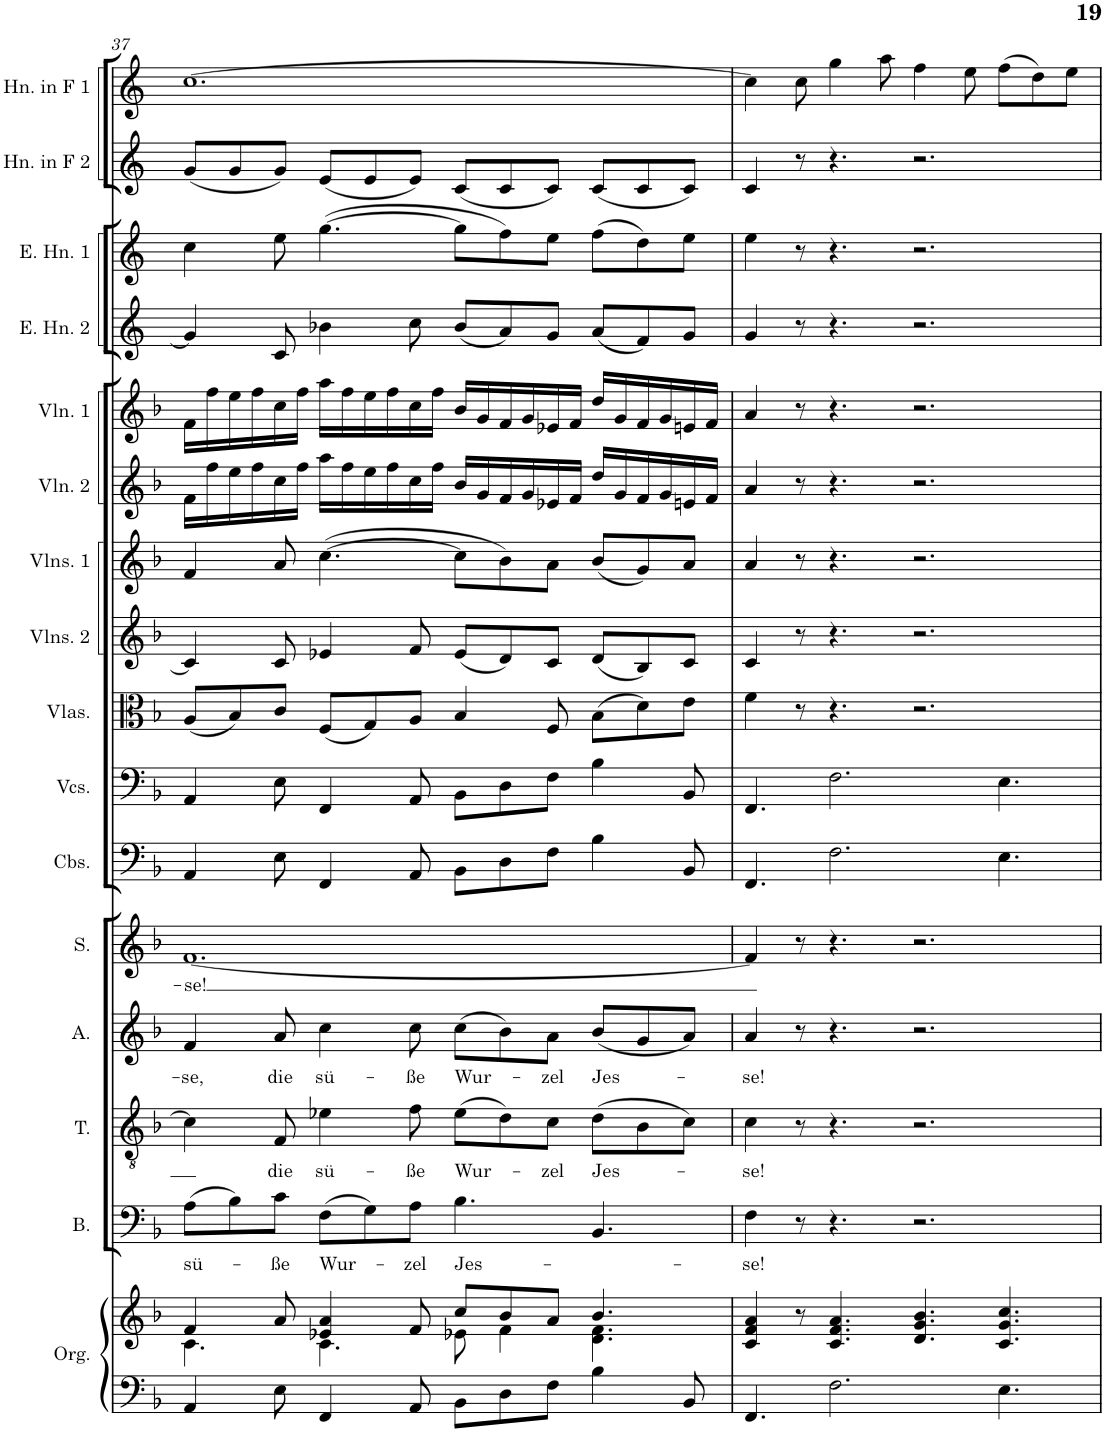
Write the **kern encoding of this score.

**kern	**kern	**kern	**text	**kern	**text	**kern	**text	**kern	**text	**kern	**kern	**kern	**kern	**kern	**kern	**kern	**kern	**kern	**kern	**kern
*part16	*part16	*part15	*part15	*part14	*part14	*part13	*part13	*part12	*part12	*part11	*part10	*part9	*part8	*part7	*part6	*part5	*part4	*part3	*part2	*part1
*staff17	*staff16	*staff15	*staff15	*staff14	*staff14	*staff13	*staff13	*staff12	*staff12	*staff11	*staff10	*staff9	*staff8	*staff7	*staff6	*staff5	*staff4	*staff3	*staff2	*staff1
*I"Organ	*	*I"Bass	*	*I"Tenor	*	*I"Alto	*	*I"Soprano	*	*I"Contrabasses	*I"Violoncellos	*I"Violas	*I"Violins 2	*I"Violins 1	*I"Solo Violin 2	*I"Solo Violin 1	*I"English Horn 2	*I"English Horn 1	*I"Horn in F 2	*I"Horn in F 1
*I'Org.	*	*I'B.	*	*I'T.	*	*I'A.	*	*I'S.	*	*I'Cbs.	*I'Vcs.	*I'Vlas.	*I'Vlns. 2	*I'Vlns. 1	*I'Vln. 2	*I'Vln. 1	*I'E. Hn. 2	*I'E. Hn. 1	*I'Hn. in F 2	*I'Hn. in F 1
!!LO:PB:g=z
*clefF4	*clefG2	*clefF4	*	*clefGv2	*	*clefG2	*	*clefG2	*	*clefF4	*clefF4	*clefC3	*clefG2	*clefG2	*clefG2	*clefG2	*clefG2	*clefG2	*clefG2	*clefG2
*	*	*	*	*	*	*	*	*	*	*Trd7c12	*	*	*	*	*	*	*Trd4c7	*Trd4c7	*Trd4c7	*Trd4c7
*k[b-]	*k[b-]	*k[b-]	*	*k[b-]	*	*k[b-]	*	*k[b-]	*	*k[b-]	*k[b-]	*k[b-]	*k[b-]	*k[b-]	*k[b-]	*k[b-]	*k[]	*k[]	*k[]	*k[]
*M12/8	*M12/8	*M12/8	*	*M12/8	*	*M12/8	*	*M12/8	*	*M12/8	*M12/8	*M12/8	*M12/8	*M12/8	*M12/8	*M12/8	*M12/8	*M12/8	*M12/8	*M12/8
=37	=37	=37	=37	=37	=37	=37	=37	=37	=37	=37	=37	=37	=37	=37	=37	=37	=37	=37	=37	=37
*	*^	*	*	*	*	*	*	*	*	*	*	*	*	*	*	*	*	*	*	*
!	!	!	!	!LO:LY:b	!	!	!	!LO:LY:b	!	!LO:LY:b	!	!	!	!	!	!	!	!	!	!	!
4AA/	4f/	4.c\	(8A\L	sü-	4c\]	.	4f/	-se,	[1.f	-se!	4AA/	4AA/	(8A/L	4c/]	4f/	16f\LL	16f\LL	4g/]	4cc\	(8g/L	[1.cc
.	.	.	.	.	.	.	.	.	.	.	.	.	.	.	.	16ff\	16ff\	.	.	.	.
.	.	.	8B-\)	.	.	.	.	.	.	.	.	.	8B-/)	.	.	16ee\	16ee\	.	.	8g/	.
.	.	.	.	.	.	.	.	.	.	.	.	.	.	.	.	16ff\	16ff\	.	.	.	.
!	!	!	!	!LO:LY:b	!	!LO:LY:b	!	!LO:LY:b	!	!	!	!	!	!	!	!	!	!	!	!	!
8E\	8a/	.	8c\J	-ße	8F/	die	8a/	die	.	.	8E\	8E\	8c/J	8c/	8a/	16cc\	16cc\	8c/	8ee\	8g/J)	.
.	.	.	.	.	.	.	.	.	.	.	.	.	.	.	.	16ff\JJ	16ff\JJ	.	.	.	.
!	!	!	!	!LO:LY:b	!	!LO:LY:b	!	!LO:LY:b	!	!	!	!	!	!	!	!	!	!	!	!	!
4FF/	4e-X/ 4a/	4.c\	(8F\L	Wur-	4e-X\	sü-	4cc\	sü-	.	.	4FF/	4FF/	(8F/L	4e-X/	([4.cc\	16aa\LL	16aa\LL	4b-X\	([4.gg\	(8e/L	.
.	.	.	.	.	.	.	.	.	.	.	.	.	.	.	.	16ff\	16ff\	.	.	.	.
.	.	.	8G\)	.	.	.	.	.	.	.	.	.	8G/)	.	.	16ee\	16ee\	.	.	8e/	.
.	.	.	.	.	.	.	.	.	.	.	.	.	.	.	.	16ff\	16ff\	.	.	.	.
!	!	!	!	!LO:LY:b	!	!LO:LY:b	!	!LO:LY:b	!	!	!	!	!	!	!	!	!	!	!	!	!
8AA/	8f/	.	8A\J	-zel	8f\	-ße	8cc\	-ße	.	.	8AA/	8AA/	8A/J	8f/	.	16cc\	16cc\	8cc\	.	8e/J)	.
.	.	.	.	.	.	.	.	.	.	.	.	.	.	.	.	16ff\JJ	16ff\JJ	.	.	.	.
!	!	!	!	!LO:LY:b	!	!LO:LY:b	!	!LO:LY:b	!	!	!	!	!	!	!	!	!	!	!	!	!
8BB-\L	8cc/L	8e-X\	4.B-\	Jes-	(8e-\L	Wur-	(8cc\L	Wur-	.	.	8BB-\L	8BB-\L	4B-/	(8e-/L	8cc\L]	16b-/LL	16b-/LL	(8b-/L	8gg\L]	(8c/L	.
.	.	.	.	.	.	.	.	.	.	.	.	.	.	.	.	16g/	16g/	.	.	.	.
8D\	8b-/	4f\	.	.	8d\)	.	8b-\)	.	.	.	8D\	8D\	.	8d/)	8b-\)	16f/	16f/	8a/)	8ff\)	8c/	.
.	.	.	.	.	.	.	.	.	.	.	.	.	.	.	.	16g/	16g/	.	.	.	.
!	!	!	!	!	!	!LO:LY:b	!	!LO:LY:b	!	!	!	!	!	!	!	!	!	!	!	!	!
8F\J	8a/J	.	.	.	8c\J	-zel	8a\J	-zel	.	.	8F\J	8F\J	8F/	8c/J	8a\J	16e-X/	16e-X/	8g/J	8ee\J	8c/J)	.
.	.	.	.	.	.	.	.	.	.	.	.	.	.	.	.	16f/JJ	16f/JJ	.	.	.	.
!	!	!	!	!	!	!LO:LY:b	!	!LO:LY:b	!	!	!	!	!	!	!	!	!	!	!	!	!
4B-\	4.b-/	4.d\ 4.f\	4.BB-/	.	(8d\L	Jes-	(8b-/L	Jes-	.	.	4B-\	4B-\	(8B-\L	(8d/L	(8b-/L	16dd/LL	16dd/LL	(8a/L	(8ff\L	(8c/L	.
.	.	.	.	.	.	.	.	.	.	.	.	.	.	.	.	16g/	16g/	.	.	.	.
.	.	.	.	.	8B-\	.	8g/	.	.	.	.	.	8d\)	8B-/)	8g/)	16f/	16f/	8f/)	8dd\)	8c/	.
.	.	.	.	.	.	.	.	.	.	.	.	.	.	.	.	16g/	16g/	.	.	.	.
8BB-/	.	.	.	.	8c\J)	.	8a/J)	.	.	.	8BB-/	8BB-/	8e\J	8c/J	8a/J	16en/	16en/	8g/J	8ee\J	8c/J)	.
.	.	.	.	.	.	.	.	.	.	.	.	.	.	.	.	16f/JJ	16f/JJ	.	.	.	.
*	*v	*v	*	*	*	*	*	*	*	*	*	*	*	*	*	*	*	*	*	*	*
=38	=38	=38	=38	=38	=38	=38	=38	=38	=38	=38	=38	=38	=38	=38	=38	=38	=38	=38	=38	=38
!	!	!	!LO:LY:b	!	!LO:LY:b	!	!LO:LY:b	!	!	!	!	!	!	!	!	!	!	!	!	!
4.FF/	4c/ 4f/ 4a/	4F\	-se!	4c\	-se!	4a/	-se!	4f/]	.	4.FF/	4.FF/	4f\	4c/	4a/	4a/	4a/	4g/	4ee\	4c/	4cc\]
.	8r	8r	.	8r	.	8r	.	8r	.	.	.	8r	8r	8r	8r	8r	8r	8r	8r	8cc\
2.F\	4.c/ 4.f/ 4.a/	4.r	.	4.r	.	4.r	.	4.r	.	2.F\	2.F\	4.r	4.r	4.r	4.r	4.r	4.r	4.r	4.r	4gg\
.	.	.	.	.	.	.	.	.	.	.	.	.	.	.	.	.	.	.	.	8aa\
.	4.d/ 4.g/ 4.b-/	2.r	.	2.r	.	2.r	.	2.r	.	.	.	2.r	2.r	2.r	2.r	2.r	2.r	2.r	2.r	4ff\
.	.	.	.	.	.	.	.	.	.	.	.	.	.	.	.	.	.	.	.	8ee\
4.E\	4.c/ 4.g/ 4.cc/	.	.	.	.	.	.	.	.	4.E\	4.E\	.	.	.	.	.	.	.	.	(8ff\L
.	.	.	.	.	.	.	.	.	.	.	.	.	.	.	.	.	.	.	.	8dd\)
.	.	.	.	.	.	.	.	.	.	.	.	.	.	.	.	.	.	.	.	8ee\J
=	=	=	=	=	=	=	=	=	=	=	=	=	=	=	=	=	=	=	=	=
*-	*-	*-	*-	*-	*-	*-	*-	*-	*-	*-	*-	*-	*-	*-	*-	*-	*-	*-	*-	*-
